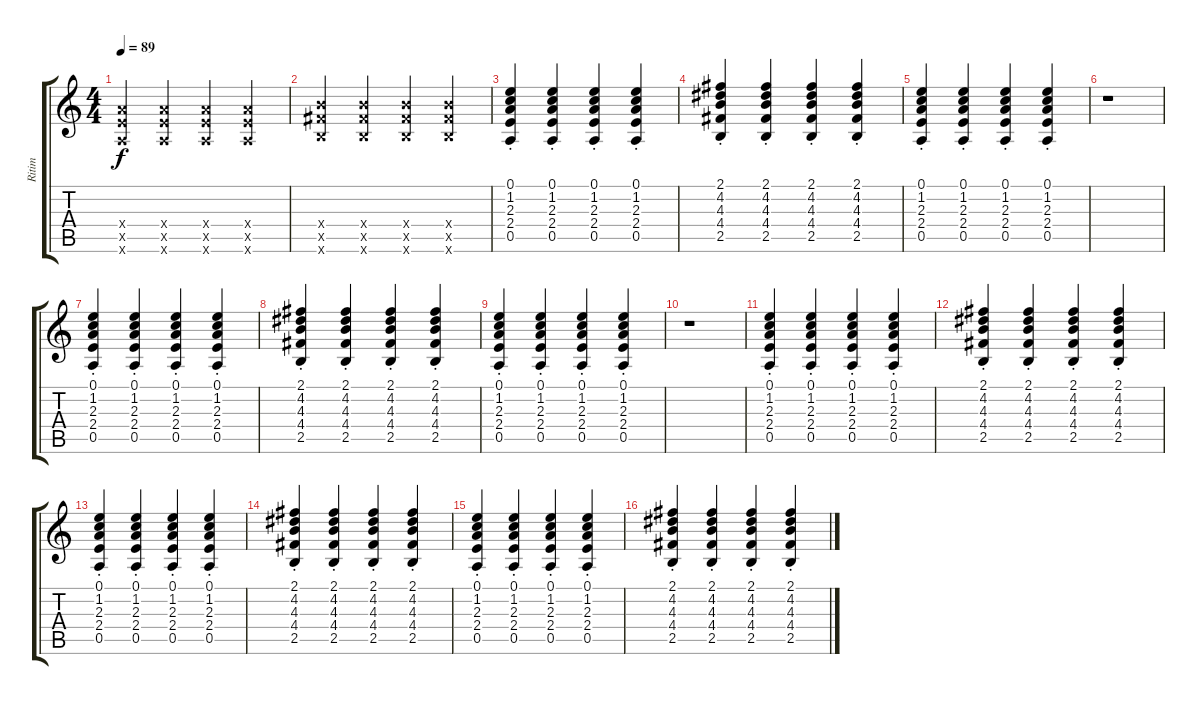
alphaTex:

\track ("Ritim" "Ritim") {instrument electricguitarclean}
\staff {score tabs}
\tuning (E4 B3 G3 D3 A2 E2) {hide}
\ts (4 4)
\tempo 89
\clef g2
\ks c
(7.4{x} 7.5{x} 5.6{x}).4{dy f} (7.4{x} 7.5{x} 5.6{x}).4 (7.4{x} 7.5{x} 5.6{x}).4 (7.4{x} 7.5{x} 5.6{x}).4 |
(9.4{x} 9.5{x} 7.6{x}).4 (9.4{x} 9.5{x} 7.6{x}).4 (9.4{x} 9.5{x} 7.6{x}).4 (9.4{x} 9.5{x} 7.6{x}).4 |
(0.1 1.2 2.3{st} 2.4{st} 0.5).4 (0.1{st} 1.2 2.3 2.4 0.5).4 (0.1{st} 1.2 2.3 2.4 0.5).4 (0.1{st} 1.2 2.3 2.4 0.5).4 |
(2.1{st} 4.2 4.3 4.4 2.5).4 (2.1{st} 4.2 4.3 4.4 2.5).4 (2.1{st} 4.2 4.3 4.4 2.5).4 (2.1{st} 4.2 4.3 4.4 2.5).4 |
(0.1 1.2 2.3{st} 2.4{st} 0.5).4 (0.1{st} 1.2 2.3 2.4 0.5).4 (0.1{st} 1.2 2.3 2.4 0.5).4 (0.1{st} 1.2 2.3 2.4 0.5).4 |
r.1 |
(0.1 1.2 2.3{st} 2.4{st} 0.5).4 (0.1{st} 1.2 2.3 2.4 0.5).4 (0.1{st} 1.2 2.3 2.4 0.5).4 (0.1{st} 1.2 2.3 2.4 0.5).4 |
(2.1{st} 4.2 4.3 4.4 2.5).4 (2.1{st} 4.2 4.3 4.4 2.5).4 (2.1{st} 4.2 4.3 4.4 2.5).4 (2.1{st} 4.2 4.3 4.4 2.5).4 |
(0.1 1.2 2.3{st} 2.4{st} 0.5).4 (0.1{st} 1.2 2.3 2.4 0.5).4 (0.1{st} 1.2 2.3 2.4 0.5).4 (0.1{st} 1.2 2.3 2.4 0.5).4 |
r.1 |
(0.1 1.2 2.3{st} 2.4{st} 0.5).4 (0.1{st} 1.2 2.3 2.4 0.5).4 (0.1{st} 1.2 2.3 2.4 0.5).4 (0.1{st} 1.2 2.3 2.4 0.5).4 |
(2.1{st} 4.2 4.3 4.4 2.5).4 (2.1{st} 4.2 4.3 4.4 2.5).4 (2.1{st} 4.2 4.3 4.4 2.5).4 (2.1{st} 4.2 4.3 4.4 2.5).4 |
(0.1 1.2 2.3{st} 2.4{st} 0.5).4 (0.1{st} 1.2 2.3 2.4 0.5).4 (0.1{st} 1.2 2.3 2.4 0.5).4 (0.1{st} 1.2 2.3 2.4 0.5).4 |
(2.1{st} 4.2 4.3 4.4 2.5).4 (2.1{st} 4.2 4.3 4.4 2.5).4 (2.1{st} 4.2 4.3 4.4 2.5).4 (2.1{st} 4.2 4.3 4.4 2.5).4 |
(0.1 1.2 2.3{st} 2.4{st} 0.5).4 (0.1{st} 1.2 2.3 2.4 0.5).4 (0.1{st} 1.2 2.3 2.4 0.5).4 (0.1{st} 1.2 2.3 2.4 0.5).4 |
(2.1{st} 4.2 4.3 4.4 2.5).4 (2.1{st} 4.2 4.3 4.4 2.5).4 (2.1{st} 4.2 4.3 4.4 2.5).4 (2.1{st} 4.2 4.3 4.4 2.5).4
